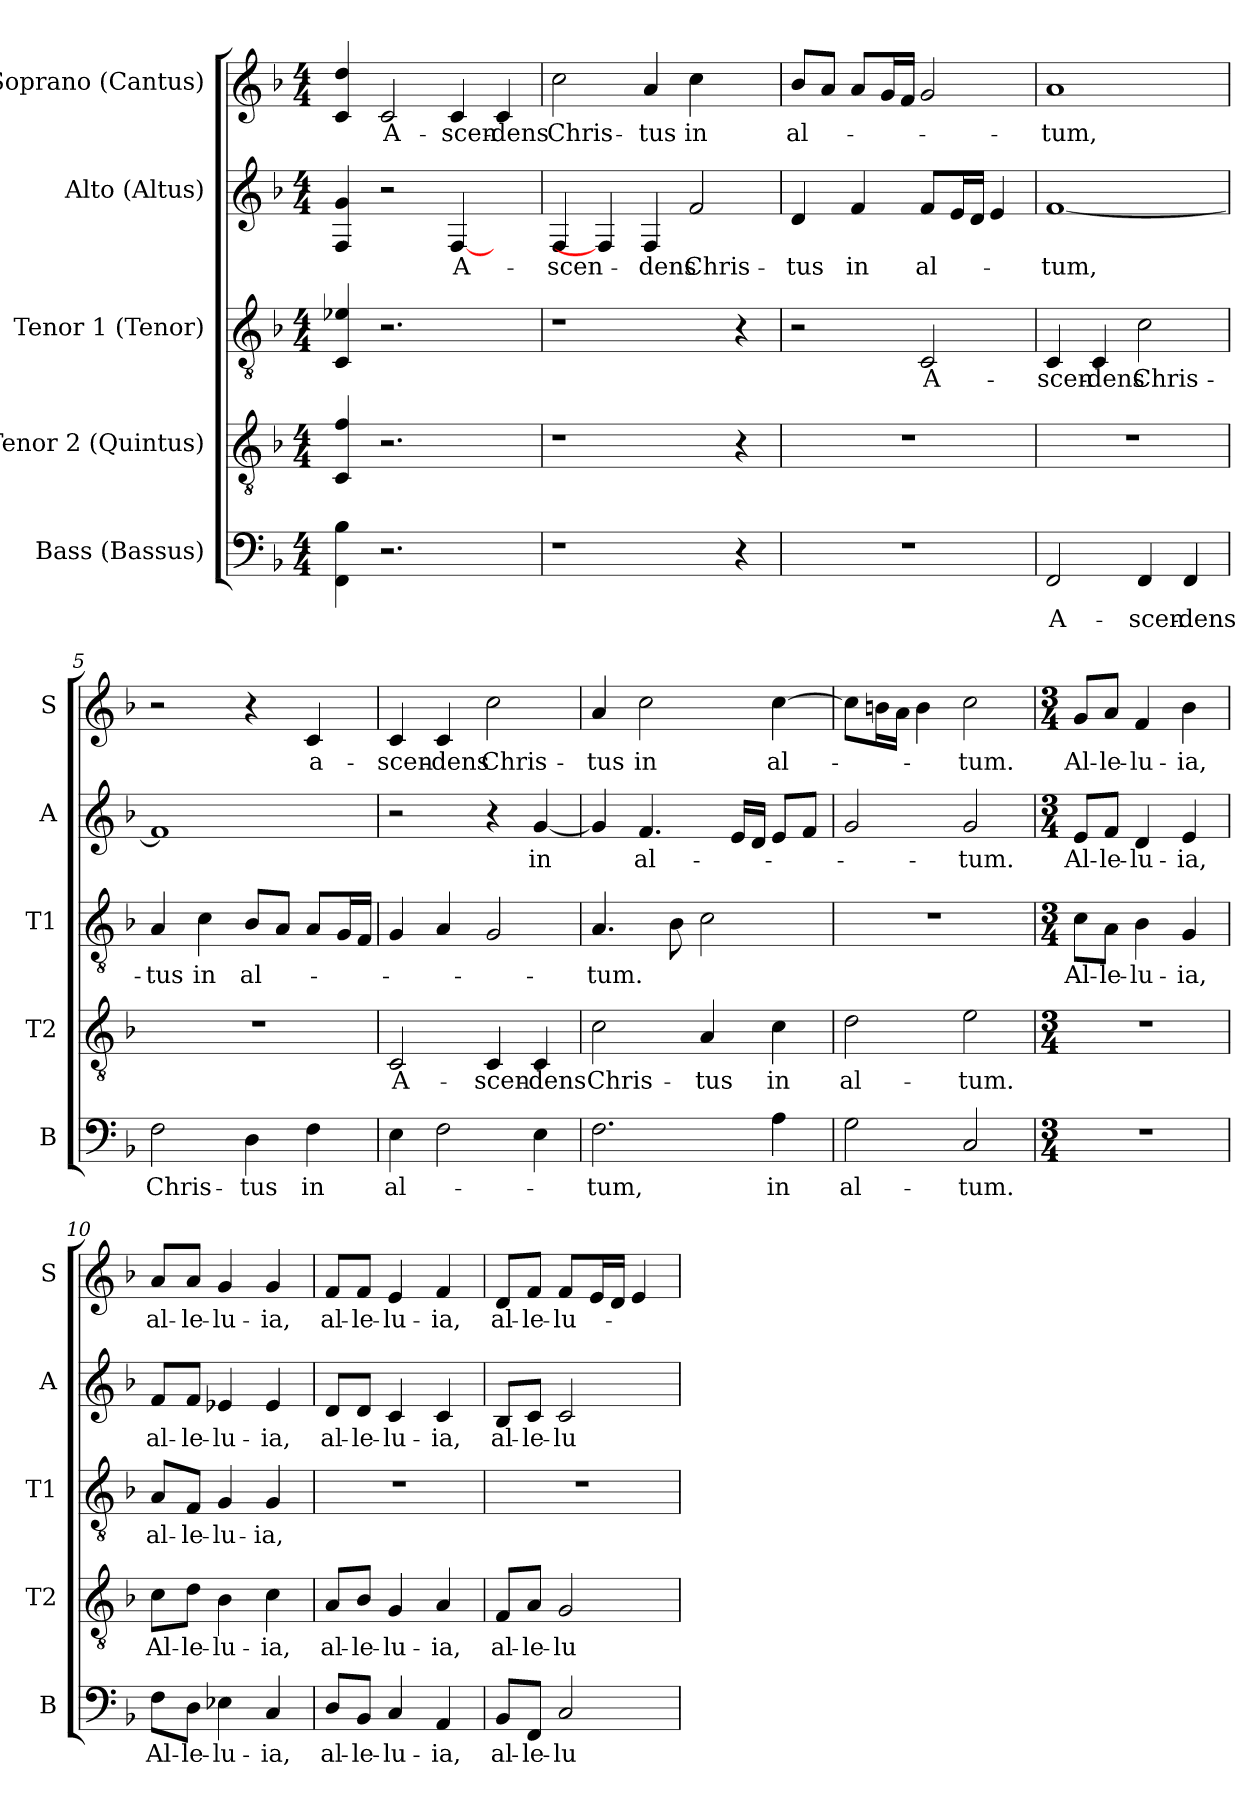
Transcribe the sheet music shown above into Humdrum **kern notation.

**kern	**text	**kern	**text	**kern	**text	**kern	**text	**kern	**text
*part5	*part5	*part4	*part4	*part3	*part3	*part2	*part2	*part1	*part1
*staff5	*staff5	*staff4	*staff4	*staff3	*staff3	*staff2	*staff2	*staff1	*staff1
*I"Bass (Bassus)	*	*I"Tenor 2 (Quintus)	*	*I"Tenor 1 (Tenor)	*	*I"Alto (Altus)	*	*I"Soprano (Cantus)	*
*I'B	*	*I'T2	*	*I'T1	*	*I'A	*	*I'S	*
*clefF4	*	*clefGv2	*	*clefGv2	*	*clefG2	*	*clefG2	*
*k[b-]	*	*k[b-]	*	*k[b-]	*	*k[b-]	*	*k[b-]	*
*F:	*	*F:	*	*F:	*	*F:	*	*F:	*
*M4/4	*	*M4/4	*	*M4/4	*	*M4/4	*	*M4/4	*
=1	=1	=1	=1	=1	=1	=1	=1	=1	=1
4FF 4B-	.	4C 4f	.	4C 4e-X	.	4F 4g	.	4c 4dd	.
!	!	!	!	!	!	!	!	!	!LO:LY:b
2.r	.	2.r	.	2.r	.	2r	.	2c/	A-
!	!	!	!	!	!	!	!LO:LY:b	!	!LO:LY:b
.	.	.	.	.	.	[4F/	A-	4c/	-scen-
!	!	!	!	!	!	!	!	!	!LO:LY:b
4ryy	.	4ryy	.	4ryy	.	4ryy	.	4c/	-dens
=2	=2	=2	=2	=2	=2	=2	=2	=2	=2
!	!	!	!	!	!	!	!LO:LY:b	!	!LO:LY:b
1r	.	1r	.	1r	.	4F/	-scen-	2cc\	Chris-
.	.	.	.	.	.	4F/]	.	.	.
!	!	!	!	!	!	!	!LO:LY:b	!	!LO:LY:b
.	.	.	.	.	.	4F/	-dens	4a/	-tus
!	!	!	!	!	!	!	!LO:LY:b	!	!LO:LY:b
.	.	.	.	.	.	2f/	Chris-	4cc\	in
4r	.	4r	.	4r	.	.	.	4ryy	.
=3	=3	=3	=3	=3	=3	=3	=3	=3	=3
!	!	!	!	!	!	!	!LO:LY:b	!	!LO:LY:b
1r	.	1r	.	2r	.	4d/	-tus	8b-/L	al-
.	.	.	.	.	.	.	.	8a/J	.
!	!	!	!	!	!	!	!LO:LY:b	!	!
.	.	.	.	.	.	4f/	in	8a/L	.
.	.	.	.	.	.	.	.	16g/L	.
.	.	.	.	.	.	.	.	16f/JJ	.
!	!	!	!	!	!LO:LY:b	!	!LO:LY:b	!	!
.	.	.	.	2C/	A-	8f/L	al-	2g/	.
.	.	.	.	.	.	16e/L	.	.	.
.	.	.	.	.	.	16d/JJ	.	.	.
.	.	.	.	.	.	4e/	.	.	.
!!LO:LB:g=z
=4	=4	=4	=4	=4	=4	=4	=4	=4	=4
!	!LO:LY:b	!	!	!	!LO:LY:b	!	!LO:LY:b	!	!LO:LY:b
2FF/	A-	1r	.	4C/	-scen-	[1f	-tum,	1a	-tum,
!	!	!	!	!	!LO:LY:b	!	!	!	!
.	.	.	.	4C/	-dens	.	.	.	.
!	!LO:LY:b	!	!	!	!LO:LY:b	!	!	!	!
4FF/	-scen-	.	.	2c\	Chris-	.	.	.	.
!	!LO:LY:b	!	!	!	!	!	!	!	!
4FF/	-dens	.	.	.	.	.	.	.	.
=5	=5	=5	=5	=5	=5	=5	=5	=5	=5
!	!LO:LY:b	!	!	!	!LO:LY:b	!	!	!	!
2F\	Chris-	1r	.	4A/	-tus	1f]	.	2r	.
!	!	!	!	!	!LO:LY:b	!	!	!	!
.	.	.	.	4c\	in	.	.	.	.
!	!LO:LY:b	!	!	!	!LO:LY:b	!	!	!	!
4D\	-tus	.	.	8B-/L	al-	.	.	4r	.
.	.	.	.	8A/J	.	.	.	.	.
!	!LO:LY:b	!	!	!	!	!	!	!	!LO:LY:b
4F\	in	.	.	8A/L	.	.	.	4c/	a-
.	.	.	.	16G/L	.	.	.	.	.
.	.	.	.	16F/JJ	.	.	.	.	.
=6	=6	=6	=6	=6	=6	=6	=6	=6	=6
!	!LO:LY:b	!	!LO:LY:b	!	!	!	!	!	!LO:LY:b
4E\	al-	2C/	A-	4G/	.	2r	.	4c/	-scen-
!	!	!	!	!	!	!	!	!	!LO:LY:b
2F\	.	.	.	4A/	.	.	.	4c/	-dens
!	!	!	!LO:LY:b	!	!	!	!	!	!LO:LY:b
.	.	4C/	-scen-	2G/	.	4r	.	2cc\	Chris-
!	!	!	!LO:LY:b	!	!	!	!LO:LY:b	!	!
4E\	.	4C/	-dens	.	.	[4g/	in	.	.
=7	=7	=7	=7	=7	=7	=7	=7	=7	=7
!	!LO:LY:b	!	!LO:LY:b	!	!LO:LY:b	!	!	!	!LO:LY:b
2.F\	-tum,	2c\	Chris-	4.A/	-tum.	4g/]	.	4a/	-tus
!	!	!	!	!	!	!	!LO:LY:b	!	!LO:LY:b
.	.	.	.	.	.	4.f/	al-	2cc\	in
.	.	.	.	8B-\	.	.	.	.	.
!	!	!	!LO:LY:b	!	!	!	!	!	!
.	.	4A/	-tus	2c\	.	.	.	.	.
.	.	.	.	.	.	16e/LL	.	.	.
.	.	.	.	.	.	16d/JJ	.	.	.
!	!LO:LY:b	!	!LO:LY:b	!	!	!	!	!	!LO:LY:b
4A\	in	4c\	in	.	.	8e/L	.	[4cc\	al-
.	.	.	.	.	.	8f/J	.	.	.
!!LO:PB:g=z
=8	=8	=8	=8	=8	=8	=8	=8	=8	=8
!	!LO:LY:b	!	!LO:LY:b	!	!	!	!	!	!
2G\	al-	2d\	al-	1r	.	2g/	.	8cc\L]	.
.	.	.	.	.	.	.	.	16bn\L	.
.	.	.	.	.	.	.	.	16a\JJ	.
.	.	.	.	.	.	.	.	4b\	.
!	!LO:LY:b	!	!LO:LY:b	!	!	!	!LO:LY:b	!	!LO:LY:b
2C/	-tum.	2e\	-tum.	.	.	2g/	-tum.	2cc\	-tum.
=9	=9	=9	=9	=9	=9	=9	=9	=9	=9
*M3/4	*	*M3/4	*	*M3/4	*	*M3/4	*	*M3/4	*
!	!	!	!	!	!LO:LY:b	!	!LO:LY:b	!	!LO:LY:b
2.r	.	2.r	.	8c\L	Al-	8e/L	Al-	8g/L	Al-
!	!	!	!	!	!LO:LY:b	!	!LO:LY:b	!	!LO:LY:b
.	.	.	.	8A\J	-le-	8f/J	-le-	8a/J	-le-
!	!	!	!	!	!LO:LY:b	!	!LO:LY:b	!	!LO:LY:b
.	.	.	.	4B-\	-lu-	4d/	-lu-	4f/	-lu-
!	!	!	!	!	!LO:LY:b	!	!LO:LY:b	!	!LO:LY:b
.	.	.	.	4G/	-ia,	4e/	-ia,	4b-\	-ia,
=10	=10	=10	=10	=10	=10	=10	=10	=10	=10
!	!LO:LY:b	!	!LO:LY:b	!	!LO:LY:b	!	!LO:LY:b	!	!LO:LY:b
8F\L	Al-	8c\L	Al-	8A/L	al-	8f/L	al-	8a/L	al-
!	!LO:LY:b	!	!LO:LY:b	!	!LO:LY:b	!	!LO:LY:b	!	!LO:LY:b
8D\J	-le-	8d\J	-le-	8F/J	-le-	8f/J	-le-	8a/J	-le-
!	!LO:LY:b	!	!LO:LY:b	!	!LO:LY:b	!	!LO:LY:b	!	!LO:LY:b
4E-X\	-lu-	4B-\	-lu-	4G/	-lu-	4e-X/	-lu-	4g/	-lu-
!	!LO:LY:b	!	!LO:LY:b	!	!LO:LY:b	!	!LO:LY:b	!	!LO:LY:b
4C/	-ia,	4c\	-ia,	4G/	-ia,	4e-/	-ia,	4g/	-ia,
=11	=11	=11	=11	=11	=11	=11	=11	=11	=11
!	!LO:LY:b	!	!LO:LY:b	!	!	!	!LO:LY:b	!	!LO:LY:b
8D/L	al-	8A/L	al-	2.r	.	8d/L	al-	8f/L	al-
!	!LO:LY:b	!	!LO:LY:b	!	!	!	!LO:LY:b	!	!LO:LY:b
8BB-/J	-le-	8B-/J	-le-	.	.	8d/J	-le-	8f/J	-le-
!	!LO:LY:b	!	!LO:LY:b	!	!	!	!LO:LY:b	!	!LO:LY:b
4C/	-lu-	4G/	-lu-	.	.	4c/	-lu-	4e/	-lu-
!	!LO:LY:b	!	!LO:LY:b	!	!	!	!LO:LY:b	!	!LO:LY:b
4AA/	-ia,	4A/	-ia,	.	.	4c/	-ia,	4f/	-ia,
!!LO:LB:g=z
=12	=12	=12	=12	=12	=12	=12	=12	=12	=12
!	!LO:LY:b	!	!LO:LY:b	!	!	!	!LO:LY:b	!	!LO:LY:b
8BB-/L	al-	8F/L	al-	2.r	.	8B-/L	al-	8d/L	al-
!	!LO:LY:b	!	!LO:LY:b	!	!	!	!LO:LY:b	!	!LO:LY:b
8FF/J	-le-	8A/J	-le-	.	.	8c/J	-le-	8f/J	-le-
!	!LO:LY:b	!	!LO:LY:b	!	!	!	!LO:LY:b	!	!LO:LY:b
2C/	-lu-	2G/	-lu-	.	.	2c/	-lu-	8f/L	-lu-
.	.	.	.	.	.	.	.	16e/L	.
.	.	.	.	.	.	.	.	16d/JJ	.
.	.	.	.	.	.	.	.	4e/	.
=	=	=	=	=	=	=	=	=	=
*-	*-	*-	*-	*-	*-	*-	*-	*-	*-
